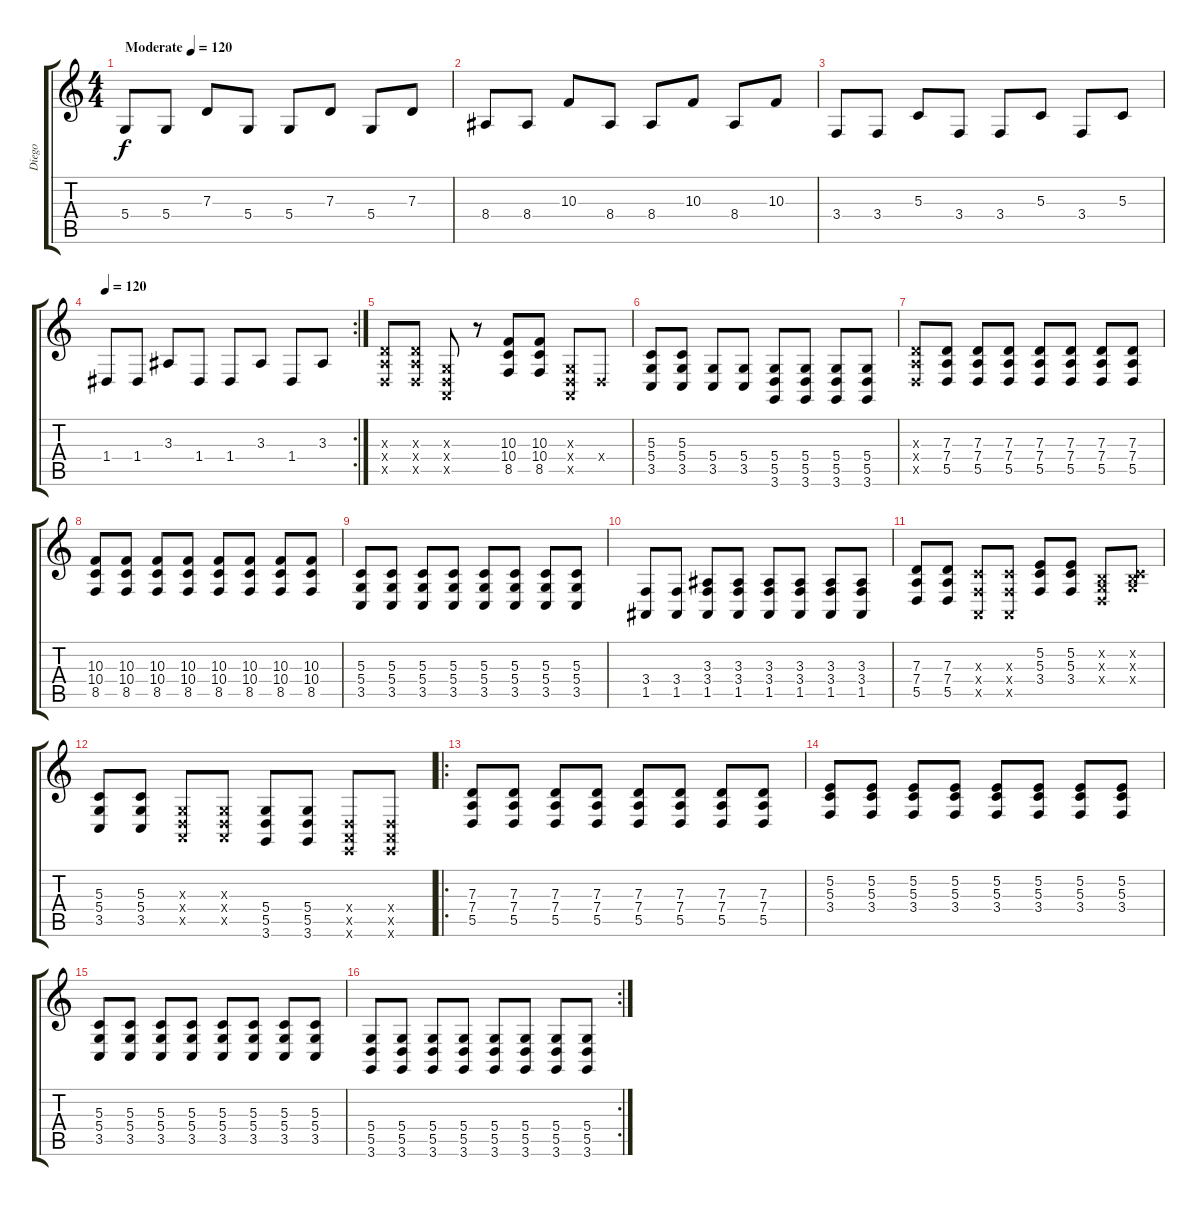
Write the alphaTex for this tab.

\track ("Diego" "Diego") {instrument electricgrandpiano}
\staff {score tabs}
\tuning (E4 B3 G3 D3 A2 E2) {hide}
\ts (4 4)
\tempo (120 "Moderate")
\clef g2
\ks c
5.4.8{dy f instrument electricgrandpiano} 5.4.8 7.3.8 5.4.8 5.4.8 7.3.8 5.4.8 7.3.8 |
8.4.8 8.4.8 10.3.8 8.4.8 8.4.8 10.3.8 8.4.8 10.3.8 |
3.4.8 3.4.8 5.3.8 3.4.8 3.4.8 5.3.8 3.4.8 5.3.8 |
\rc 2
\tempo 120
1.4.8 1.4.8 3.3.8 1.4.8 1.4.8 3.3.8 1.4.8 3.3.8 |
(7.3{x} 7.4{x} 5.5{x}).8 (7.3{x} 7.4{x} 5.5{x}).8 (0.3{x} 0.4{x} 0.5{x}).8 r.8 (10.3 10.4 8.5).8 (10.3 10.4 8.5).8 (0.3{x} 0.4{x} 0.5{x}).8 0.4{x}.8 |
(5.3 5.4 3.5).8 (5.3 5.4 3.5).8 (5.4 3.5).8 (5.4 3.5).8 (5.4 5.5 3.6).8 (5.4 5.5 3.6).8 (5.4 5.5 3.6).8 (5.4 5.5 3.6).8 |
(7.3{x} 7.4{x} 5.5{x}).8 (7.3 7.4 5.5).8 (7.3 7.4 5.5).8 (7.3 7.4 5.5).8 (7.3 7.4 5.5).8 (7.3 7.4 5.5).8 (7.3 7.4 5.5).8 (7.3 7.4 5.5).8 |
(10.3 10.4 8.5).8 (10.3 10.4 8.5).8 (10.3 10.4 8.5).8 (10.3 10.4 8.5).8 (10.3 10.4 8.5).8 (10.3 10.4 8.5).8 (10.3 10.4 8.5).8 (10.3 10.4 8.5).8 |
(5.3 5.4 3.5).8 (5.3 5.4 3.5).8 (5.3 5.4 3.5).8 (5.3 5.4 3.5).8 (5.3 5.4 3.5).8 (5.3 5.4 3.5).8 (5.3 5.4 3.5).8 (5.3 5.4 3.5).8 |
(3.4 1.5).8 (3.4 1.5).8 (3.3 3.4 1.5).8 (3.3 3.4 1.5).8 (3.3 3.4 1.5).8 (3.3 3.4 1.5).8 (3.3 3.4 1.5).8 (3.3 3.4 1.5).8 |
(7.3 7.4 5.5).8 (7.3 7.4 5.5).8 (5.3{x} 3.4{x} 0.5{x}).8 (5.3{x} 3.4{x} 0.5{x}).8 (5.2 5.3 3.4).8 (5.2 5.3 3.4).8 (0.2{x} 0.3{x} 0.4{x}).8 (0.2{x} 5.3{x} 5.4{x}).8 |
(5.3 5.4 3.5).8 (5.3 5.4 3.5).8 (0.3{x} 0.4{x} 0.5{x}).8 (0.3{x} 0.4{x} 0.5{x}).8 (5.4 5.5 3.6).8 (5.4 5.5 3.6).8 (0.4{x} 0.5{x} 0.6{x}).8 (0.4{x} 0.5{x} 0.6{x}).8 |
\ro
(7.3 7.4 5.5).8 (7.3 7.4 5.5).8 (7.3 7.4 5.5).8 (7.3 7.4 5.5).8 (7.3 7.4 5.5).8 (7.3 7.4 5.5).8 (7.3 7.4 5.5).8 (7.3 7.4 5.5).8 |
(5.2 5.3 3.4).8 (5.2 5.3 3.4).8 (5.2 5.3 3.4).8 (5.2 5.3 3.4).8 (5.2 5.3 3.4).8 (5.2 5.3 3.4).8 (5.2 5.3 3.4).8 (5.2 5.3 3.4).8 |
(5.3 5.4 3.5).8 (5.3 5.4 3.5).8 (5.3 5.4 3.5).8 (5.3 5.4 3.5).8 (5.3 5.4 3.5).8 (5.3 5.4 3.5).8 (5.3 5.4 3.5).8 (5.3 5.4 3.5).8 |
\rc 2
(5.4 5.5 3.6).8 (5.4 5.5 3.6).8 (5.4 5.5 3.6).8 (5.4 5.5 3.6).8 (5.4 5.5 3.6).8 (5.4 5.5 3.6).8 (5.4 5.5 3.6).8 (5.4 5.5 3.6).8
